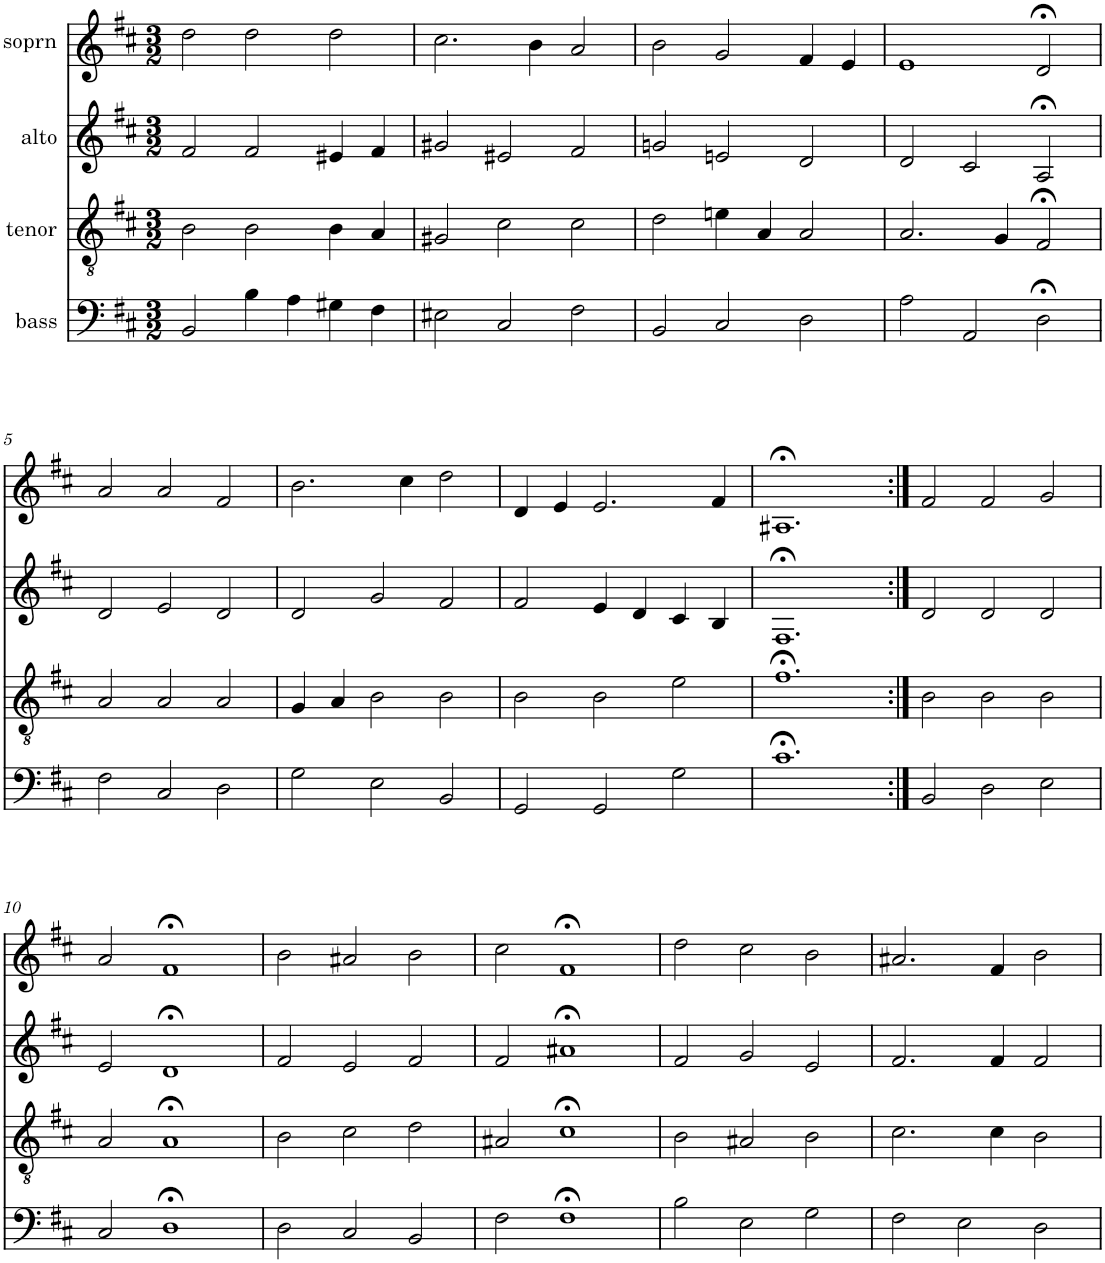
**kern	**kern	**kern	**kern
*part4	*part3	*part2	*part1
*staff4	*staff3	*staff2	*staff1
*I"bass	*I"tenor	*I"alto	*I"soprn
*clefF4	*clefGv2	*clefG2	*clefG2
*k[f#c#]	*k[f#c#]	*k[f#c#]	*k[f#c#]
*b:	*b:	*b:	*b:
*M3/2	*M3/2	*M3/2	*M3/2
=1	=1	=1	=1
2BB/	2B\	2f#/	2dd\
4B\	2B\	2f#/	2dd\
4A\	.	.	.
4G#X\	4B\	4e#X/	2dd\
4F#\	4A/	4f#/	.
=2	=2	=2	=2
2E#X\	2G#X/	2g#X/	2.cc#\
2C#/	2c#\	2e#X/	.
.	.	.	4b\
2F#\	2c#\	2f#/	2a/
=3	=3	=3	=3
2BB/	2d\	2gn/	2b\
2C#/	4en\	2en/	2g/
.	4A/	.	.
2D\	2A/	2d/	4f#/
.	.	.	4e/
=4	=4	=4	=4
2A\	2.A/	2d/	1e
2AA/	.	2c#/	.
.	4G/	.	.
2D;<\	2F#;</	2A;</	2d;</
!!LO:LB:g=z
=5	=5	=5	=5
2F#\	2A/	2d/	2a/
2C#/	2A/	2e/	2a/
2D\	2A/	2d/	2f#/
=6	=6	=6	=6
2G\	4G/	2d/	2.b\
.	4A/	.	.
2E\	2B\	2g/	.
.	.	.	4cc#\
2BB/	2B\	2f#/	2dd\
=7	=7	=7	=7
2GG/	2B\	2f#/	4d/
.	.	.	4e/
2GG/	2B\	4e/	2.e/
.	.	4d/	.
2G\	2e\	4c#/	.
.	.	4B/	4f#/
=8	=8	=8	=8
1.c#;<	1.f#;<	1.F#;<	1.A#X;<
=9:|!	=9:|!	=9:|!	=9:|!
2BB/	2B\	2d/	2f#/
2D\	2B\	2d/	2f#/
2E\	2B\	2d/	2g/
!!LO:LB:g=z
=10	=10	=10	=10
2C#/	2A/	2e/	2a/
1D;<	1A;<	1d;<	1f#;<
=11	=11	=11	=11
2D\	2B\	2f#/	2b\
2C#/	2c#\	2e/	2a#X/
2BB/	2d\	2f#/	2b\
=12	=12	=12	=12
2F#\	2A#X/	2f#/	2cc#\
1F#;<	1c#;<	1a#X;<	1f#;<
=13	=13	=13	=13
2B\	2B\	2f#/	2dd\
2E\	2A#X/	2g/	2cc#\
2G\	2B\	2e/	2b\
=14	=14	=14	=14
2F#\	2.c#\	2.f#/	2.a#X/
2E\	.	.	.
.	4c#\	4f#/	4f#/
2D\	2B\	2f#/	2b\
=	=	=	=
*-	*-	*-	*-
